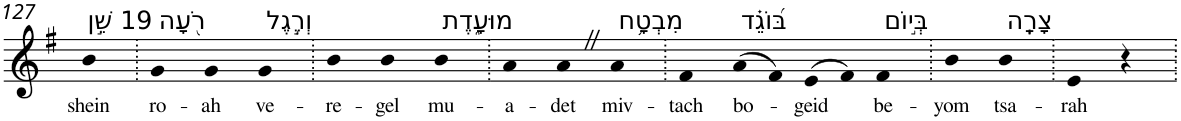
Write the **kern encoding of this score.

**kern	**text
*part1	*part1
*staff1	*staff1
*I"Piano	*
*I'Pno	*
!!LO:PB:g=z
*clefG2	*
*k[f#]	*
*G:	*
=127	=127
!LO:TX:a:t=19 שֵׁ֣ן	!
!	!LO:LY:b
4b	shein
=128.	=128.
!LO:TX:a:t=רֹ֭עָה	!
!	!LO:LY:b
4g	ro-
!	!LO:LY:b
4g	-ah
!LO:TX:a:t=וְרֶ֣גֶל	!
!	!LO:LY:b
4g	ve-
=129.	=129.
!	!LO:LY:b
4b	-re-
!	!LO:LY:b
4b	-gel
!LO:TX:a:t=מוּעָ֑דֶת	!
!	!LO:LY:b
4b	mu-
=130.	=130.
!	!LO:LY:b
4a	-a-
!	!LO:LY:b
4aZ	-det
!LO:TX:a:t=מִבְטָ֥ח	!
!	!LO:LY:b
4a	miv-
=131.	=131.
!	!LO:LY:b
4f#	-tach
!LO:TX:a:t=בּ֝וֹגֵ֗ד	!
!	!LO:LY:b
(>8a	bo-
8f#)	.
!	!LO:LY:b
(>8e	-geid
8f#)	.
!LO:TX:a:t=בְּי֣וֹם	!
!	!LO:LY:b
4f#	be-
=132.	=132.
!	!LO:LY:b
4b	-yom
!LO:TX:a:t=צָרָֽה	!
!	!LO:LY:b
4b	tsa-
=133.	=133.
!	!LO:LY:b
4e	-rah
4r	.
=.	=.
*-	*-
